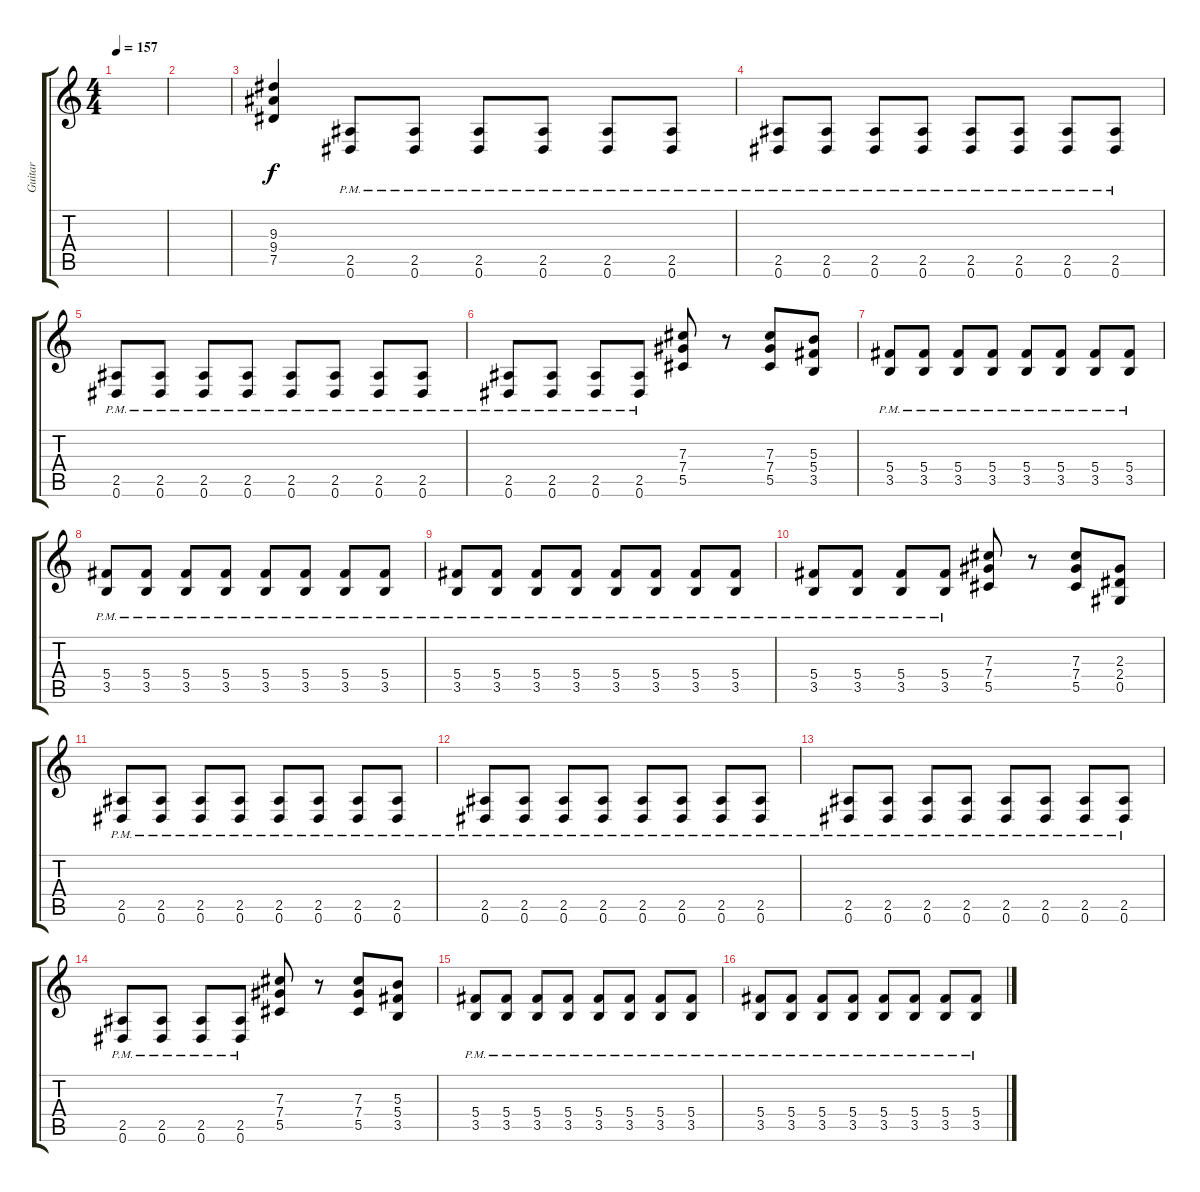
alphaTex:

\track ("Guitar" "Guitar") {instrument distortionguitar}
\staff {score tabs}
\tuning (Eb4 Bb3 Gb3 Db3 Ab2 Eb2) {hide}
\ts (4 4)
\tempo 157
\clef g2
\ks c
|
|
(9.3 9.4 7.5).4{volume 16} (2.5 0.6{pm}).8 (2.5 0.6{pm}).8 (2.5 0.6{pm}).8 (2.5 0.6{pm}).8 (2.5 0.6{pm}).8 (2.5 0.6{pm}).8 |
(2.5 0.6{pm}).8 (2.5 0.6{pm}).8 (2.5 0.6{pm}).8 (2.5 0.6{pm}).8 (2.5 0.6{pm}).8 (2.5 0.6{pm}).8 (2.5 0.6{pm}).8 (2.5 0.6{pm}).8 |
(2.5 0.6{pm}).8 (2.5 0.6{pm}).8 (2.5 0.6{pm}).8 (2.5 0.6{pm}).8 (2.5 0.6{pm}).8 (2.5 0.6{pm}).8 (2.5 0.6{pm}).8 (2.5 0.6{pm}).8 |
(2.5 0.6{pm}).8 (2.5 0.6{pm}).8 (2.5 0.6{pm}).8 (2.5 0.6{pm}).8 (7.3 7.4 5.5).8 r.8 (7.3 7.4 5.5).8 (5.3 5.4 3.5).8 |
(5.4 3.5{pm}).8 (5.4 3.5{pm}).8 (5.4 3.5{pm}).8 (5.4 3.5{pm}).8 (5.4 3.5{pm}).8 (5.4 3.5{pm}).8 (5.4 3.5{pm}).8 (5.4 3.5{pm}).8 |
(5.4 3.5{pm}).8 (5.4 3.5{pm}).8 (5.4 3.5{pm}).8 (5.4 3.5{pm}).8 (5.4 3.5{pm}).8 (5.4 3.5{pm}).8 (5.4 3.5{pm}).8 (5.4 3.5{pm}).8 |
(5.4 3.5{pm}).8 (5.4 3.5{pm}).8 (5.4 3.5{pm}).8 (5.4 3.5{pm}).8 (5.4 3.5{pm}).8 (5.4 3.5{pm}).8 (5.4 3.5{pm}).8 (5.4 3.5{pm}).8 |
(5.4 3.5{pm}).8 (5.4 3.5{pm}).8 (5.4 3.5{pm}).8 (5.4 3.5{pm}).8 (7.3 7.4 5.5).8 r.8 (7.3 7.4 5.5).8 (2.3 2.4 0.5).8 |
(2.5 0.6{pm}).8 (2.5 0.6{pm}).8 (2.5 0.6{pm}).8 (2.5 0.6{pm}).8 (2.5 0.6{pm}).8 (2.5 0.6{pm}).8 (2.5 0.6{pm}).8 (2.5 0.6{pm}).8 |
(2.5 0.6{pm}).8 (2.5 0.6{pm}).8 (2.5 0.6{pm}).8 (2.5 0.6{pm}).8 (2.5 0.6{pm}).8 (2.5 0.6{pm}).8 (2.5 0.6{pm}).8 (2.5 0.6{pm}).8 |
(2.5 0.6{pm}).8 (2.5 0.6{pm}).8 (2.5 0.6{pm}).8 (2.5 0.6{pm}).8 (2.5 0.6{pm}).8 (2.5 0.6{pm}).8 (2.5 0.6{pm}).8 (2.5 0.6{pm}).8 |
(2.5 0.6{pm}).8 (2.5 0.6{pm}).8 (2.5 0.6{pm}).8 (2.5 0.6{pm}).8 (7.3 7.4 5.5).8 r.8 (7.3 7.4 5.5).8 (5.3 5.4 3.5).8 |
(5.4 3.5{pm}).8 (5.4 3.5{pm}).8 (5.4 3.5{pm}).8 (5.4 3.5{pm}).8 (5.4 3.5{pm}).8 (5.4 3.5{pm}).8 (5.4 3.5{pm}).8 (5.4 3.5{pm}).8 |
(5.4 3.5{pm}).8 (5.4 3.5{pm}).8 (5.4 3.5{pm}).8 (5.4 3.5{pm}).8 (5.4 3.5{pm}).8 (5.4 3.5{pm}).8 (5.4 3.5{pm}).8 (5.4 3.5{pm}).8
